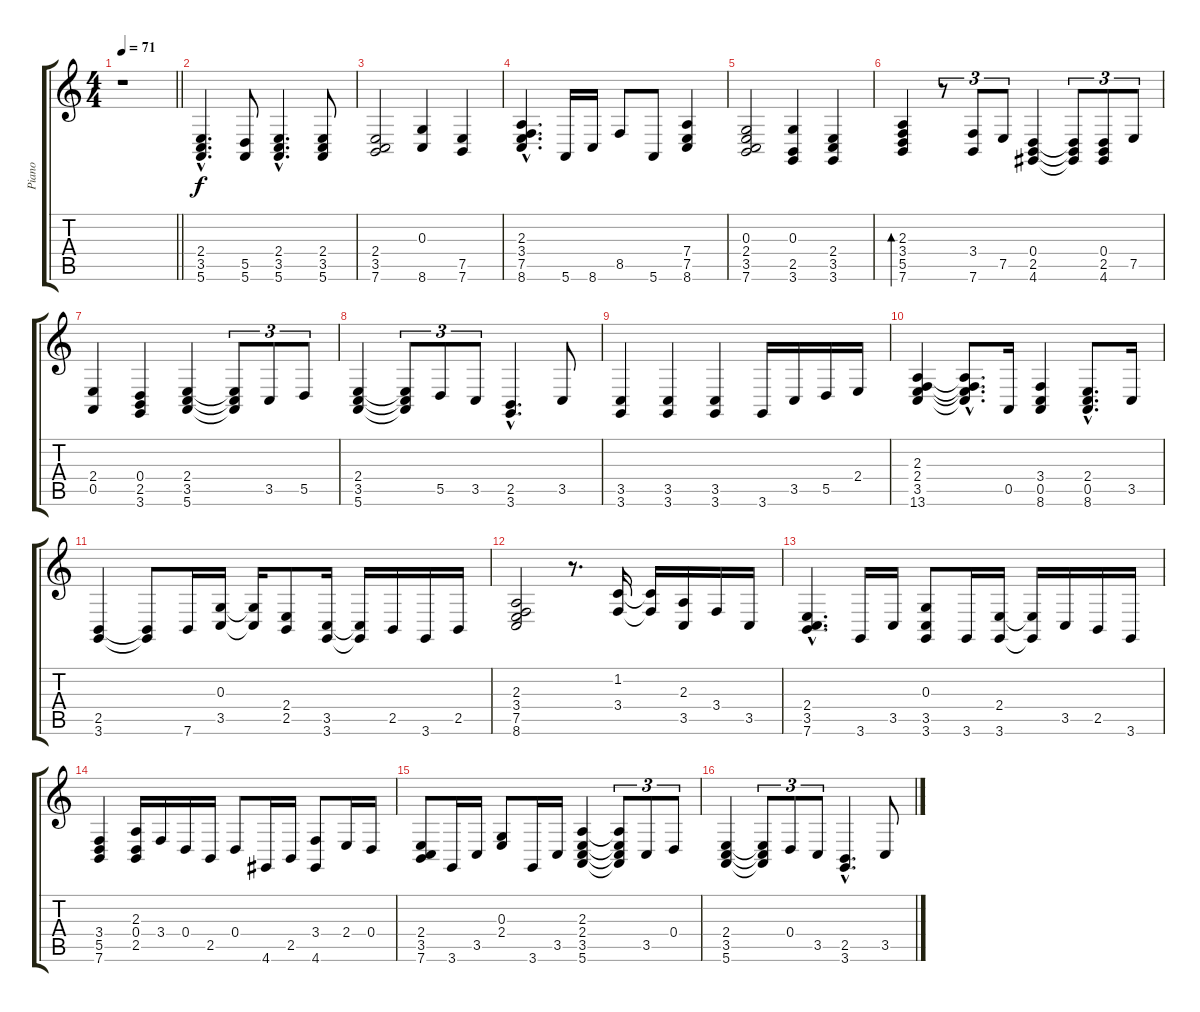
\track ("Piano" "Piano") {instrument acousticgrandpiano}
\staff {score tabs}
\tuning (E4 B3 G3 D3 A2 E2) {hide}
\ts (4 4)
\tempo 71
\clef g2
\barLineRight lightlight
\ks c
r.1{dy f instrument acousticgrandpiano} |
(2.4{hac} 3.5{hac} 5.6{hac}).4{d} (5.5 5.6).8 (2.4{hac} 3.5{hac} 5.6{hac}).4{d} (2.4 3.5 5.6).8 |
(2.4 3.5 7.6).2 (0.3 8.6).4 (7.5 7.6).4 |
(2.3{hac} 3.4{hac} 7.5{hac} 8.6{hac}).4{d} 5.6.16 8.6.16 8.5.8 5.6.8 (7.4 7.5 8.6).4 |
(0.3 2.4 3.5 7.6).2 (0.3 2.5 3.6).4 (2.4 3.5 3.6).4 |
(2.3 3.4 5.5 7.6).4{bd 480} r.8{tu (3 2)} (3.4 7.6).8{tu (3 2)} 7.5.8{tu (3 2)} (0.4 2.5 4.6).4 (0.4{t} 2.5{t} 4.6{t}).8{tu (3 2)} (0.4 2.5 4.6).8{tu (3 2)} 7.5.8{tu (3 2)} |
(2.4 0.5).4 (0.4 2.5 3.6).4 (2.4 3.5 5.6).4 (2.4{t} 3.5{t} 5.6{t}).8{tu (3 2)} 3.5.8{tu (3 2)} 5.5.8{tu (3 2)} |
(2.4 3.5 5.6).4 (2.4{t} 3.5{t} 5.6{t}).8{tu (3 2)} 5.5.8{tu (3 2)} 3.5.8{tu (3 2)} (2.5{hac} 3.6{hac}).4{d} 3.5.8 |
(3.5 3.6).4 (3.5 3.6).4 (3.5 3.6).4 3.6.16 3.5.16 5.5.16 2.4.16 |
(2.3 2.4 3.5 13.6).4 (2.3{hac t} 2.4{hac t} 3.5{hac t} 13.6{hac t}).8{d} 0.5.16 (3.4 0.5 8.6).4 (2.4{hac} 0.5{hac} 8.6{hac}).8{d} 3.5.16 |
(2.5 3.6).4 (2.5{t} 3.6{t}).8 7.6.16 (0.3 3.5).16 (0.3{t} 3.5{t}).16 (2.4 2.5).8 (3.5 3.6).16 (3.5{t} 3.6{t}).16 2.5.16 3.6.16 2.5.16 |
(2.3 3.4 7.5 8.6).2 r.8{d} (1.2 3.4).16 (1.2{t} 3.4{t}).16 (2.3 3.5).16 3.4.16 3.5.16 |
(2.4{hac} 3.5{hac} 7.6{hac}).4{d} 3.6.16 3.5.16 (0.3 3.5 3.6).8 3.6.16 (2.4 3.6).16 (2.4{t} 3.6{t}).16 3.5.16 2.5.16 3.6.16 |
(3.4 5.5 7.6).4 (2.3 0.4 2.5).16 3.4.16 0.4.16 2.5.16 0.4.8 4.6.16 2.5.16 (3.4 4.6).8 2.4.16 0.4.16 |
(2.4 3.5 7.6).8 3.6.16 3.5.16 (0.3 2.4).8 3.6.16 3.5.16 (2.3 2.4 3.5 5.6).4 (2.3{t} 2.4{t} 3.5{t} 5.6{t}).8{tu (3 2)} 3.5.8{tu (3 2)} 0.4.8{tu (3 2)} |
(2.4 3.5 5.6).4 (2.4{t} 3.5{t} 5.6{t}).8{tu (3 2)} 0.4.8{tu (3 2)} 3.5.8{tu (3 2)} (2.5{hac} 3.6{hac}).4{d} 3.5.8
